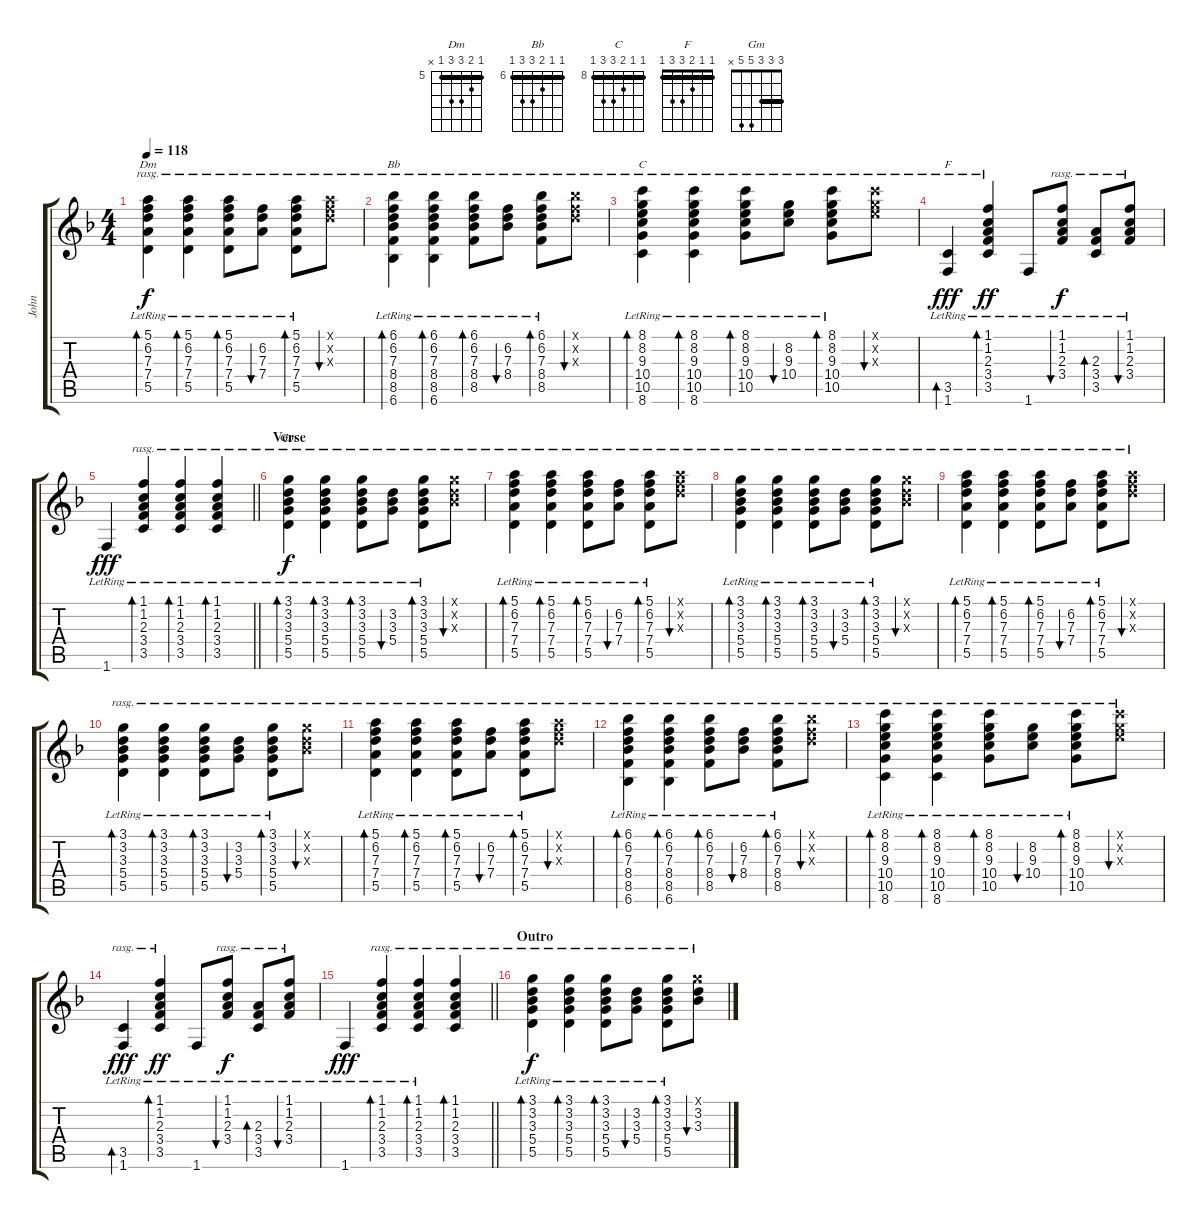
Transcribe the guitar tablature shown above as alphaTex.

\track ("John" "John") {instrument acousticguitarnylon}
\staff {score tabs}
\tuning (E4 B3 G3 D3 A2 E2) {hide}
\chord ("Dm" 5 6 7 7 5 x) {firstfret 5 barre 5}
\chord ("Bb" 6 6 7 8 8 6) {firstfret 6 barre 6}
\chord ("C" 8 8 9 10 10 8) {firstfret 8 barre 8}
\chord ("F" 1 1 2 3 3 1) {barre 1}
\chord ("Gm" 3 3 3 5 5 x) {barre 3}
\ts (4 4)
\tempo 118
\clef g2
\ks f
(5.1{lr} 6.2{lr} 7.3{lr} 7.4{lr} 5.5{lr}).4{bd 120 ch "Dm" rasg ii dy f} (5.1{lr} 6.2{lr} 7.3{lr} 7.4{lr} 5.5{lr}).4{bd 120 rasg ii} (5.1{lr} 6.2{lr} 7.3{lr} 7.4{lr} 5.5{lr}).8{bd 120 rasg ii} (6.2{lr} 7.3{lr} 7.4{lr}).8{bu 120 rasg ii} (5.1{lr} 6.2{lr} 7.3{lr} 7.4{lr} 5.5{lr}).8{bd 120 rasg ii} (5.1{x} 6.2{x} 7.3{x}).8{bu 120 rasg ii} |
(6.1{lr} 6.2{lr} 7.3{lr} 8.4{lr} 8.5{lr} 6.6{lr}).4{bd 120 ch "Bb" rasg ii} (6.1{lr} 6.2{lr} 7.3{lr} 8.4{lr} 8.5{lr} 6.6{lr}).4{bd 120 rasg ii} (6.1{lr} 6.2{lr} 7.3{lr} 8.4{lr} 8.5{lr}).8{bd 120 rasg ii} (6.2{lr} 7.3{lr} 8.4{lr}).8{bu 120 rasg ii} (6.1{lr} 6.2{lr} 7.3{lr} 8.4{lr} 8.5{lr}).8{bd 120 rasg ii} (6.1{x} 6.2{x} 7.3{x}).8{bu 120 rasg ii} |
(8.1{lr} 8.2{lr} 9.3{lr} 10.4{lr} 10.5{lr} 8.6{lr}).4{bd 120 ch "C" rasg ii} (8.1{lr} 8.2{lr} 9.3{lr} 10.4{lr} 10.5{lr} 8.6{lr}).4{bd 120 rasg ii} (8.1{lr} 8.2{lr} 9.3{lr} 10.4{lr} 10.5{lr}).8{bd 120 rasg ii} (8.2{lr} 9.3{lr} 10.4{lr}).8{bu 120 rasg ii} (8.1{lr} 8.2{lr} 9.3{lr} 10.4{lr} 10.5{lr}).8{bd 120 rasg ii} (8.1{x} 8.2{x} 9.3{x}).8{bu 120 rasg ii} |
(3.5{lr} 1.6{lr}).4{bd 120 ch "F" rasg ii dy fff} (1.1{lr} 1.2{lr} 2.3{lr} 3.4{lr} 3.5{lr}).4{bd 120 rasg ii dy ff} 1.6{lr}.8 (1.1{lr} 1.2{lr} 2.3{lr} 3.4{lr}).8{bu 120 rasg ii dy f} (2.3{lr} 3.4{lr} 3.5{lr}).8{bd 120 rasg ii} (1.1{lr} 1.2{lr} 2.3{lr} 3.4{lr}).8{bu 120 rasg ii} |
\barLineRight lightlight
1.6{lr}.4{dy fff} (1.1{lr} 1.2{lr} 2.3{lr} 3.4{lr} 3.5{lr}).4{bd 120 rasg ii} (1.1{lr} 1.2{lr} 2.3{lr} 3.4{lr} 3.5{lr}).4{bd 120 rasg ii} (1.1{lr} 1.2{lr} 2.3{lr} 3.4{lr} 3.5{lr}).4{bd 120 rasg ii} |
\section ("" "Verse")
(3.1{lr} 3.2{lr} 3.3{lr} 5.4{lr} 5.5{lr}).4{bd 120 ch "Gm" rasg ii dy f} (3.1{lr} 3.2{lr} 3.3{lr} 5.4{lr} 5.5{lr}).4{bd 120 rasg ii} (3.1{lr} 3.2{lr} 3.3{lr} 5.4{lr} 5.5{lr}).8{bd 120 rasg ii} (3.2{lr} 3.3{lr} 5.4{lr}).8{bu 120 rasg ii} (3.1{lr} 3.2{lr} 3.3{lr} 5.4{lr} 5.5{lr}).8{bd 120 rasg ii} (3.1{x} 3.2{x} 3.3{x}).8{bu 120 rasg ii} |
(5.1{lr} 6.2{lr} 7.3{lr} 7.4{lr} 5.5{lr}).4{bd 120 rasg ii} (5.1{lr} 6.2{lr} 7.3{lr} 7.4{lr} 5.5{lr}).4{bd 120 rasg ii} (5.1{lr} 6.2{lr} 7.3{lr} 7.4{lr} 5.5{lr}).8{bd 120 rasg ii} (6.2{lr} 7.3{lr} 7.4{lr}).8{bu 120 rasg ii} (5.1{lr} 6.2{lr} 7.3{lr} 7.4{lr} 5.5{lr}).8{bd 120 rasg ii} (5.1{x} 6.2{x} 7.3{x}).8{bu 120 rasg ii} |
(3.1{lr} 3.2{lr} 3.3{lr} 5.4{lr} 5.5{lr}).4{bd 120 rasg ii} (3.1{lr} 3.2{lr} 3.3{lr} 5.4{lr} 5.5{lr}).4{bd 120 rasg ii} (3.1{lr} 3.2{lr} 3.3{lr} 5.4{lr} 5.5{lr}).8{bd 120 rasg ii} (3.2{lr} 3.3{lr} 5.4{lr}).8{bu 120 rasg ii} (3.1{lr} 3.2{lr} 3.3{lr} 5.4{lr} 5.5{lr}).8{bd 120 rasg ii} (3.1{x} 3.2{x} 3.3{x}).8{bu 120 rasg ii} |
(5.1{lr} 6.2{lr} 7.3{lr} 7.4{lr} 5.5{lr}).4{bd 120 rasg ii} (5.1{lr} 6.2{lr} 7.3{lr} 7.4{lr} 5.5{lr}).4{bd 120 rasg ii} (5.1{lr} 6.2{lr} 7.3{lr} 7.4{lr} 5.5{lr}).8{bd 120 rasg ii} (6.2{lr} 7.3{lr} 7.4{lr}).8{bu 120 rasg ii} (5.1{lr} 6.2{lr} 7.3{lr} 7.4{lr} 5.5{lr}).8{bd 120 rasg ii} (5.1{x} 6.2{x} 7.3{x}).8{bu 120 rasg ii} |
(3.1{lr} 3.2{lr} 3.3{lr} 5.4{lr} 5.5{lr}).4{bd 120 rasg ii} (3.1{lr} 3.2{lr} 3.3{lr} 5.4{lr} 5.5{lr}).4{bd 120 rasg ii} (3.1{lr} 3.2{lr} 3.3{lr} 5.4{lr} 5.5{lr}).8{bd 120 rasg ii} (3.2{lr} 3.3{lr} 5.4{lr}).8{bu 120 rasg ii} (3.1{lr} 3.2{lr} 3.3{lr} 5.4{lr} 5.5{lr}).8{bd 120 rasg ii} (3.1{x} 3.2{x} 3.3{x}).8{bu 120 rasg ii} |
(5.1{lr} 6.2{lr} 7.3{lr} 7.4{lr} 5.5{lr}).4{bd 120 rasg ii} (5.1{lr} 6.2{lr} 7.3{lr} 7.4{lr} 5.5{lr}).4{bd 120 rasg ii} (5.1{lr} 6.2{lr} 7.3{lr} 7.4{lr} 5.5{lr}).8{bd 120 rasg ii} (6.2{lr} 7.3{lr} 7.4{lr}).8{bu 120 rasg ii} (5.1{lr} 6.2{lr} 7.3{lr} 7.4{lr} 5.5{lr}).8{bd 120 rasg ii} (5.1{x} 6.2{x} 7.3{x}).8{bu 120 rasg ii} |
(6.1{lr} 6.2{lr} 7.3{lr} 8.4{lr} 8.5{lr} 6.6{lr}).4{bd 120 rasg ii} (6.1{lr} 6.2{lr} 7.3{lr} 8.4{lr} 8.5{lr} 6.6{lr}).4{bd 120 rasg ii} (6.1{lr} 6.2{lr} 7.3{lr} 8.4{lr} 8.5{lr}).8{bd 120 rasg ii} (6.2{lr} 7.3{lr} 8.4{lr}).8{bu 120 rasg ii} (6.1{lr} 6.2{lr} 7.3{lr} 8.4{lr} 8.5{lr}).8{bd 120 rasg ii} (6.1{x} 6.2{x} 7.3{x}).8{bu 120 rasg ii} |
(8.1{lr} 8.2{lr} 9.3{lr} 10.4{lr} 10.5{lr} 8.6{lr}).4{bd 120 rasg ii} (8.1{lr} 8.2{lr} 9.3{lr} 10.4{lr} 10.5{lr} 8.6{lr}).4{bd 120 rasg ii} (8.1{lr} 8.2{lr} 9.3{lr} 10.4{lr} 10.5{lr}).8{bd 120 rasg ii} (8.2{lr} 9.3{lr} 10.4{lr}).8{bu 120 rasg ii} (8.1{lr} 8.2{lr} 9.3{lr} 10.4{lr} 10.5{lr}).8{bd 120 rasg ii} (8.1{x} 8.2{x} 9.3{x}).8{bu 120 rasg ii} |
(3.5{lr} 1.6{lr}).4{bd 120 rasg ii dy fff} (1.1{lr} 1.2{lr} 2.3{lr} 3.4{lr} 3.5{lr}).4{bd 120 rasg ii dy ff} 1.6{lr}.8 (1.1{lr} 1.2{lr} 2.3{lr} 3.4{lr}).8{bu 120 rasg ii dy f} (2.3{lr} 3.4{lr} 3.5{lr}).8{bd 120 rasg ii} (1.1{lr} 1.2{lr} 2.3{lr} 3.4{lr}).8{bu 120 rasg ii} |
\barLineRight lightlight
1.6{lr}.4{dy fff} (1.1{lr} 1.2{lr} 2.3{lr} 3.4{lr} 3.5{lr}).4{bd 120 rasg ii} (1.1{lr} 1.2{lr} 2.3{lr} 3.4{lr} 3.5{lr}).4{bd 120 rasg ii} (1.1 1.2 2.3 3.4 3.5).4{bd 120 rasg ii} |
\section ("" "Outro")
(3.1{lr} 3.2{lr} 3.3{lr} 5.4{lr} 5.5{lr}).4{bd 120 rasg ii dy f} (3.1{lr} 3.2{lr} 3.3{lr} 5.4{lr} 5.5{lr}).4{bd 120 rasg ii} (3.1{lr} 3.2{lr} 3.3{lr} 5.4{lr} 5.5{lr}).8{bd 120 rasg ii} (3.2{lr} 3.3{lr} 5.4{lr}).8{bu 120 rasg ii} (3.1{lr} 3.2{lr} 3.3{lr} 5.4{lr} 5.5{lr}).8{bd 120 rasg ii} (3.1{x} 3.2 3.3).8{bu 120 rasg ii}
